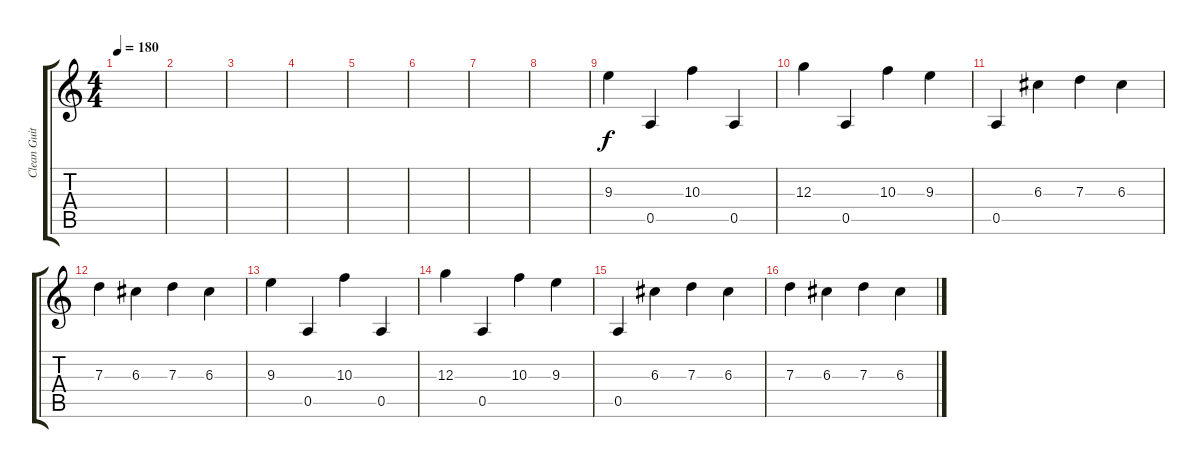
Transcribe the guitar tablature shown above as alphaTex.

\track ("Clean Guitar" "Clean Guit") {instrument electricguitarclean}
\staff {score tabs}
\tuning (E4 B3 G3 D3 A2 E2) {hide}
\ts (4 4)
\tempo 180
\clef g2
\ks c
|
|
|
|
|
|
|
|
9.3.4 0.5.4 10.3.4 0.5.4 |
12.3.4 0.5.4 10.3.4 9.3.4 |
0.5.4 6.3.4 7.3.4 6.3.4 |
7.3.4 6.3.4 7.3.4 6.3.4 |
9.3.4 0.5.4 10.3.4 0.5.4 |
12.3.4 0.5.4 10.3.4 9.3.4 |
0.5.4 6.3.4 7.3.4 6.3.4 |
7.3.4 6.3.4 7.3.4 6.3.4
